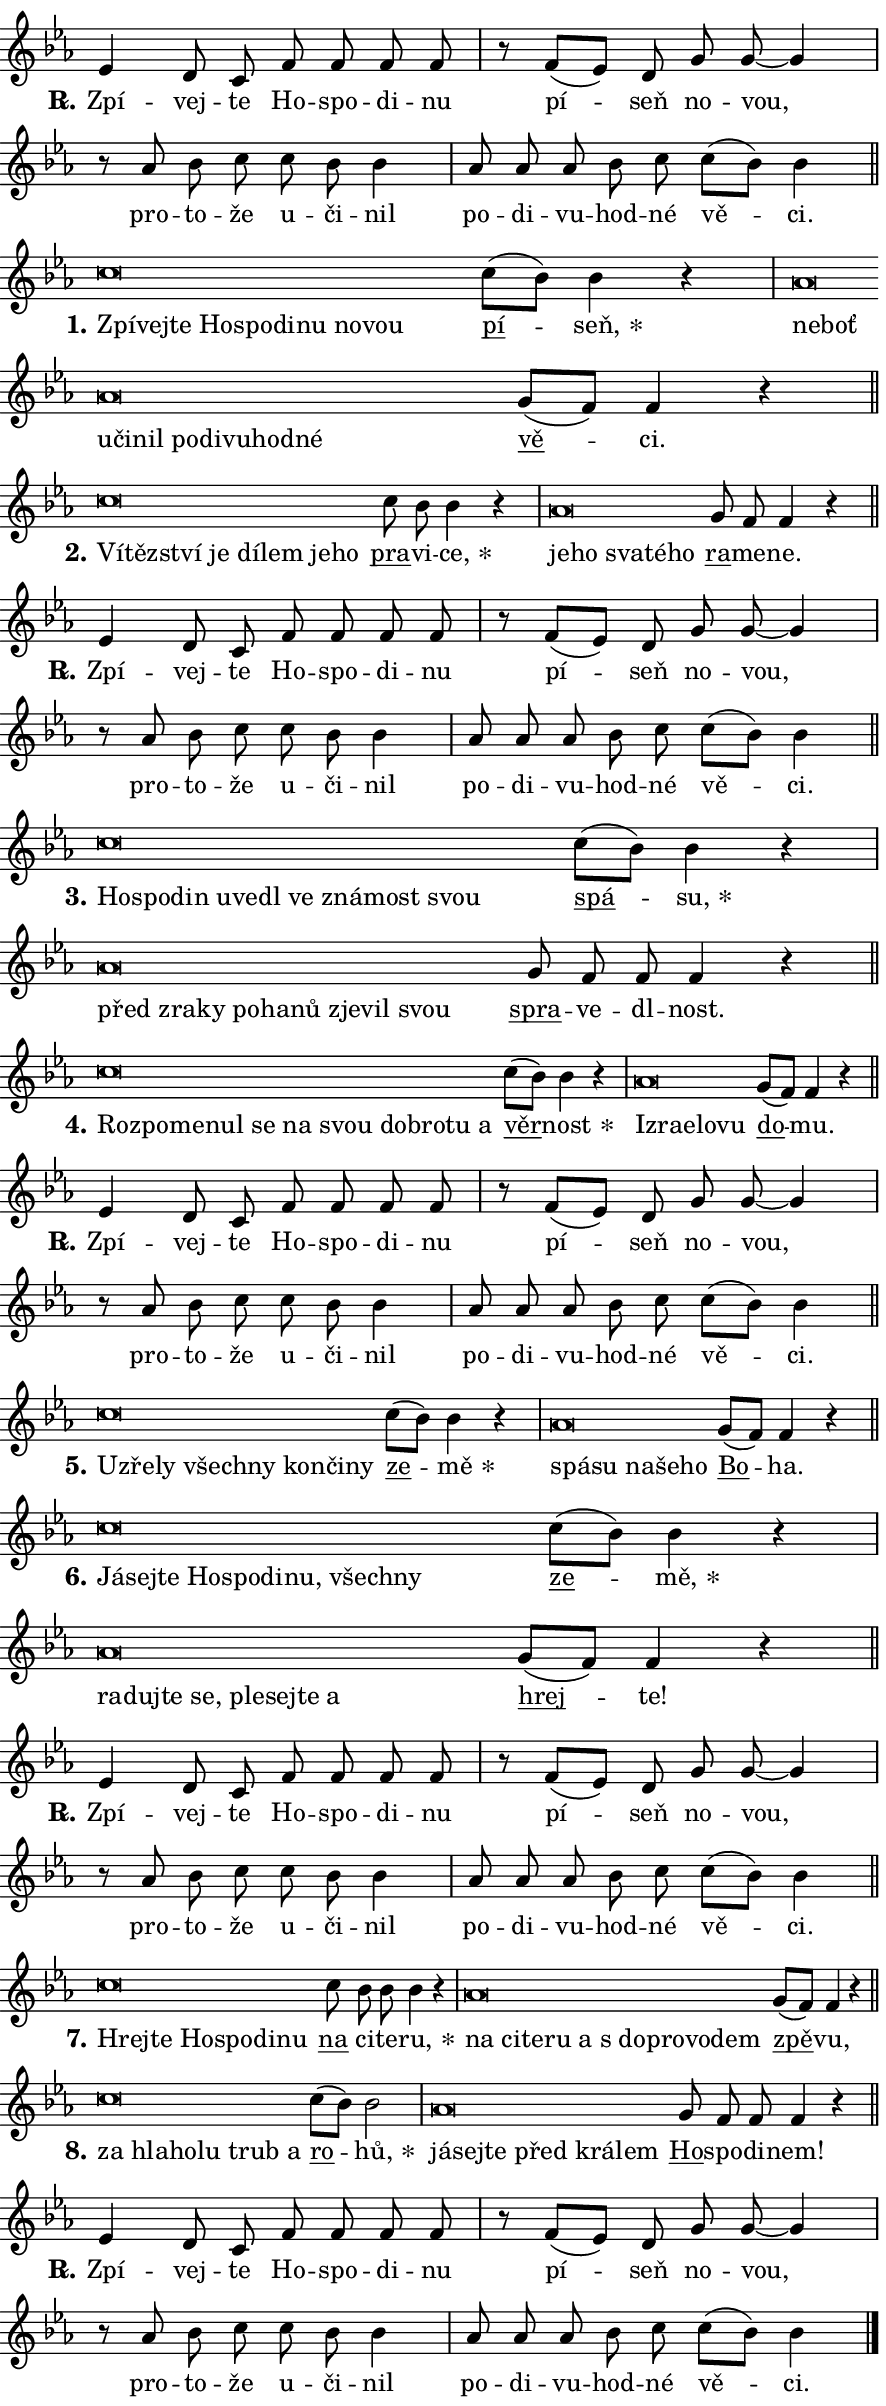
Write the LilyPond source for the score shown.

\version "2.24.0"
\header { tagline = "" }
\paper {
  indent = 0\cm
  top-margin = 0\cm
  right-margin = 0.13\cm % to fit lyric hyphens
  bottom-margin = 0\cm
  left-margin = 0\cm
  paper-width = 15\cm
  page-breaking = #ly:one-page-breaking
  system-system-spacing.basic-distance = #11
  score-system-spacing.basic-distance = #11
  ragged-last = ##f
}


%% Author: Thomas Morley
%% https://lists.gnu.org/archive/html/lilypond-user/2020-05/msg00002.html
#(define (line-position grob)
"Returns position of @var[grob} in current system:
   @code{'start}, if at first time-step
   @code{'end}, if at last time-step
   @code{'middle} otherwise
"
  (let* ((col (ly:item-get-column grob))
         (ln (ly:grob-object col 'left-neighbor))
         (rn (ly:grob-object col 'right-neighbor))
         (col-to-check-left (if (ly:grob? ln) ln col))
         (col-to-check-right (if (ly:grob? rn) rn col))
         (break-dir-left
           (and
             (ly:grob-property col-to-check-left 'non-musical #f)
             (ly:item-break-dir col-to-check-left)))
         (break-dir-right
           (and
             (ly:grob-property col-to-check-right 'non-musical #f)
             (ly:item-break-dir col-to-check-right))))
        (cond ((eqv? 1 break-dir-left) 'start)
              ((eqv? -1 break-dir-right) 'end)
              (else 'middle))))

#(define (tranparent-at-line-position vctor)
  (lambda (grob)
  "Relying on @code{line-position} select the relevant enry from @var{vctor}.
Used to determine transparency,"
    (case (line-position grob)
      ((end) (not (vector-ref vctor 0)))
      ((middle) (not (vector-ref vctor 1)))
      ((start) (not (vector-ref vctor 2))))))

noteHeadBreakVisibility =
#(define-music-function (break-visibility)(vector?)
"Makes @code{NoteHead}s transparent relying on @var{break-visibility}"
#{
  \override NoteHead.transparent =
    #(tranparent-at-line-position break-visibility)
#})

#(define delete-ledgers-for-transparent-note-heads
  (lambda (grob)
    "Reads whether a @code{NoteHead} is transparent.
If so this @code{NoteHead} is removed from @code{'note-heads} from
@var{grob}, which is supposed to be @code{LedgerLineSpanner}.
As a result ledgers are not printed for this @code{NoteHead}"
    (let* ((nhds-array (ly:grob-object grob 'note-heads))
           (nhds-list
             (if (ly:grob-array? nhds-array)
                 (ly:grob-array->list nhds-array)
                 '()))
           ;; Relies on the transparent-property being done before
           ;; Staff.LedgerLineSpanner.after-line-breaking is executed.
           ;; This is fragile ...
           (to-keep
             (remove
               (lambda (nhd)
                 (ly:grob-property nhd 'transparent #f))
               nhds-list)))
      ;; TODO find a better method to iterate over grob-arrays, similiar
      ;; to filter/remove etc for lists
      ;; For now rebuilt from scratch
      (set! (ly:grob-object grob 'note-heads)  '())
      (for-each
        (lambda (nhd)
          (ly:pointer-group-interface::add-grob grob 'note-heads nhd))
        to-keep))))

squashNotes = {
  \override NoteHead.X-extent = #'(-0.2 . 0.2)
  \override NoteHead.Y-extent = #'(-0.75 . 0)
  \override NoteHead.stencil =
    #(lambda (grob)
       (let ((pos (ly:grob-property grob 'staff-position)))
         (begin
           (if (< pos -7) (display "ERROR: Lower brevis then expected\n") (display ""))
           (if (<= pos -6) ly:text-interface::print ly:note-head::print))))
}
unSquashNotes = {
  \revert NoteHead.X-extent
  \revert NoteHead.Y-extent
  \revert NoteHead.stencil
}

hideNotes = \noteHeadBreakVisibility #begin-of-line-visible
unHideNotes = \noteHeadBreakVisibility #all-visible

% work-around for resetting accidentals
% https://lilypond.org/doc/v2.23/Documentation/notation/displaying-rhythms#unmetered-music
cadenzaMeasure = {
  \cadenzaOff
  \partial 1024 s1024
  \cadenzaOn
}

#(define-markup-command (accent layout props text) (markup?)
  "Underline accented syllable"
  (interpret-markup layout props
    #{\markup \override #'(offset . 4.3) \underline { #text }#}))

responsum = \markup \concat {
  "R" \hspace #-1.05 \path #0.1 #'((moveto 0 0.07) (lineto 0.9 0.8)) \hspace #0.05 "."
}

spaceSize = #0.6828661417322834 % exact space size for TeX Gyre Schola

\layout {
  \context {
    \Staff
    \remove "Time_signature_engraver"
    \override LedgerLineSpanner.after-line-breaking = #delete-ledgers-for-transparent-note-heads
  }
  \context {
    \Lyrics {
      \override LyricSpace.minimum-distance = \spaceSize
      \override LyricText.font-name = #"TeX Gyre Schola"
      \override LyricText.font-size = 1
      \override StanzaNumber.font-name = #"TeX Gyre Schola Bold"
      \override StanzaNumber.font-size = 1
    }
  }
  \context {
    \Score 
    \override NoteHead.text =
      #(lambda (grob) 
        (let ((pos (ly:grob-property grob 'staff-position)))
          #{\markup {
            \combine
              \halign #-0.55 \raise #(if (= pos -6) 0 0.5) \override #'(thickness . 2) \draw-line #'(3.2 . 0)
              \musicglyph "noteheads.sM1"
          }#}))
  }
}

% magnetic-lyrics.ily
%
%   written by
%     Jean Abou Samra <jean@abou-samra.fr>
%     Werner Lemberg <wl@gnu.org>
%
%   adapted by
%     Jiri Hon <jiri.hon@gmail.com>
%
% Version 2022-Apr-15

% https://www.mail-archive.com/lilypond-user@gnu.org/msg149350.html

#(define (Left_hyphen_pointer_engraver context)
   "Collect syllable-hyphen-syllable occurrences in lyrics and store
them in properties.  This engraver only looks to the left.  For
example, if the lyrics input is @code{foo -- bar}, it does the
following.

@itemize @bullet
@item
Set the @code{text} property of the @code{LyricHyphen} grob between
@q{foo} and @q{bar} to @code{foo}.

@item
Set the @code{left-hyphen} property of the @code{LyricText} grob with
text @q{foo} to the @code{LyricHyphen} grob between @q{foo} and
@q{bar}.
@end itemize

Use this auxiliary engraver in combination with the
@code{lyric-@/text::@/apply-@/magnetic-@/offset!} hook."
   (let ((hyphen #f)
         (text #f))
     (make-engraver
      (acknowledgers
       ((lyric-syllable-interface engraver grob source-engraver)
        (set! text grob)))
      (end-acknowledgers
       ((lyric-hyphen-interface engraver grob source-engraver)
        ;(when (not (grob::has-interface grob 'lyric-space-interface))
          (set! hyphen grob)));)
      ((stop-translation-timestep engraver)
       (when (and text hyphen)
         (ly:grob-set-object! text 'left-hyphen hyphen))
       (set! text #f)
       (set! hyphen #f)))))

#(define (lyric-text::apply-magnetic-offset! grob)
   "If the space between two syllables is less than the value in
property @code{LyricText@/.details@/.squash-threshold}, move the right
syllable to the left so that it gets concatenated with the left
syllable.

Use this function as a hook for
@code{LyricText@/.after-@/line-@/breaking} if the
@code{Left_@/hyphen_@/pointer_@/engraver} is active."
   (let ((hyphen (ly:grob-object grob 'left-hyphen #f)))
     (when hyphen
       (let ((left-text (ly:spanner-bound hyphen LEFT)))
         (when (grob::has-interface left-text 'lyric-syllable-interface)
           (let* ((common (ly:grob-common-refpoint grob left-text X))
                  (this-x-ext (ly:grob-extent grob common X))
                  (left-x-ext
                   (begin
                     ;; Trigger magnetism for left-text.
                     (ly:grob-property left-text 'after-line-breaking)
                     (ly:grob-extent left-text common X)))
                  ;; `delta` is the gap width between two syllables.
                  (delta (- (interval-start this-x-ext)
                            (interval-end left-x-ext)))
                  (details (ly:grob-property grob 'details))
                  (threshold (assoc-get 'squash-threshold details 0.2)))
             (when (< delta threshold)
               (let* (;; We have to manipulate the input text so that
                      ;; ligatures crossing syllable boundaries are not
                      ;; disabled.  For languages based on the Latin
                      ;; script this is essentially a beautification.
                      ;; However, for non-Western scripts it can be a
                      ;; necessity.
                      (lt (ly:grob-property left-text 'text))
                      (rt (ly:grob-property grob 'text))
                      (is-space (grob::has-interface hyphen 'lyric-space-interface))
                      (space (if is-space " " ""))
                      (extra-delta (if is-space spaceSize 0))
                      ;; Append new syllable.
                      (ltrt-space (if (and (string? lt) (string? rt))
                                (string-append lt space rt)
                                (make-concat-markup (list lt space rt))))
                      ;; Right-align `ltrt` to the right side.
                      (ltrt-space-markup (grob-interpret-markup
                               grob
                               (make-translate-markup
                                (cons (interval-length this-x-ext) 0)
                                (make-right-align-markup ltrt-space)))))
                 (begin
                   ;; Don't print `left-text`.
                   (ly:grob-set-property! left-text 'stencil #f)
                   ;; Set text and stencil (which holds all collected
                   ;; syllables so far) and shift it to the left.
                   (ly:grob-set-property! grob 'text ltrt-space)
                   (ly:grob-set-property! grob 'stencil ltrt-space-markup)
                   (ly:grob-translate-axis! grob (- (- delta extra-delta)) X))))))))))


#(define (lyric-hyphen::displace-bounds-first grob)
   ;; Make very sure this callback isn't triggered too early.
   (let ((left (ly:spanner-bound grob LEFT))
         (right (ly:spanner-bound grob RIGHT)))
     (ly:grob-property left 'after-line-breaking)
     (ly:grob-property right 'after-line-breaking)
     (ly:lyric-hyphen::print grob)))

squashThreshold = #0.4

\layout {
  \context {
    \Lyrics
    \consists #Left_hyphen_pointer_engraver
    \override LyricText.after-line-breaking =
      #lyric-text::apply-magnetic-offset!
    \override LyricHyphen.stencil = #lyric-hyphen::displace-bounds-first
    \override LyricText.details.squash-threshold = \squashThreshold
    \override LyricHyphen.minimum-distance = 0
    \override LyricHyphen.minimum-length = \squashThreshold
  }
}

squashText = \override LyricText.details.squash-threshold = 9999
unSquashText = \override LyricText.details.squash-threshold = \squashThreshold

leftText = \override LyricText.self-alignment-X = #LEFT
unLeftText = \revert LyricText.self-alignment-X

starOffset = #(lambda (grob) 
                (let ((x_offset (ly:self-alignment-interface::aligned-on-x-parent grob)))
                  (if (= x_offset 0) 0 (+ x_offset 1.2))))

star = #(define-music-function (syllable)(string?)
"Append star separator at the end of a syllable"
#{
  \once \override LyricText.X-offset = #starOffset
  \lyricmode { \markup {
    #syllable
    \override #'((font-name . "TeX Gyre Schola Bold")) \hspace #0.2 \lower #0.65 \larger "*"
  } }
#})

starAccent = #(define-music-function (syllable)(string?)
"Append star separator at the end of a syllable and make accent"
#{
  \once \override LyricText.X-offset = #starOffset
  \lyricmode { \markup {
    \accent #syllable
    \override #'((font-name . "TeX Gyre Schola Bold")) \hspace #0.2 \lower #0.65 \larger "*"
  } }
#})

breath = #(define-music-function (syllable)(string?)
"Append breathing indicator at the end of a syllable"
#{
  \lyricmode { \markup { #syllable "+" } }
#})

optionalBreath = #(define-music-function (syllable)(string?)
"Append optional breathing indicator at the end of a syllable"
#{
  \lyricmode { \markup { #syllable "(+)" } }
#})


\score {
    <<
        \new Voice = "melody" { \cadenzaOn \key es \major \relative { es'4 d8 c f f f f \cadenzaMeasure \bar "|" r f[( es)] d \bar "" g g~ g4 \cadenzaMeasure \bar "|" r8 as bes c \bar "" c bes bes4 \cadenzaMeasure \bar "|" as8 as as bes c c[( bes)] bes4 \cadenzaMeasure \bar "||" \break } }
        \new Lyrics \lyricsto "melody" { \lyricmode { \set stanza = \responsum
Zpí -- vej -- te Ho -- spo -- di -- nu pí -- seň no -- vou, pro -- to -- že u -- či -- nil po -- di -- vu -- hod -- né vě -- ci. } }
    >>
    \layout {}
}

\score {
    <<
        \new Voice = "melody" { \cadenzaOn \key es \major \relative { \squashNotes c''\breve*1/16 \hideNotes \breve*1/16 \bar "" \breve*1/16 \bar "" \breve*1/16 \bar "" \breve*1/16 \bar "" \breve*1/16 \bar "" \breve*1/16 \bar "" \breve*1/16 \breve*1/16 \bar "" \unHideNotes \unSquashNotes \bar "" c8[( bes)] bes4 r \cadenzaMeasure \bar "|" \squashNotes as\breve*1/16 \hideNotes \breve*1/16 \bar "" \breve*1/16 \bar "" \breve*1/16 \bar "" \breve*1/16 \bar "" \breve*1/16 \bar "" \breve*1/16 \bar "" \breve*1/16 \bar "" \breve*1/16 \breve*1/16 \bar "" \unHideNotes \unSquashNotes \bar "" g8[( f)] f4 r \cadenzaMeasure \bar "||" \break } }
        \new Lyrics \lyricsto "melody" { \lyricmode { \set stanza = "1."
\leftText Zpí -- \squashText vej -- te Ho -- spo -- di -- nu no -- vou \unLeftText \unSquashText \markup \accent pí -- \star seň, \leftText ne -- \squashText boť u -- či -- nil po -- di -- vu -- hod -- né \unLeftText \unSquashText \markup \accent vě -- ci. } }
    >>
    \layout {}
}

\score {
    <<
        \new Voice = "melody" { \cadenzaOn \key es \major \relative { \squashNotes c''\breve*1/16 \hideNotes \breve*1/16 \bar "" \breve*1/16 \bar "" \breve*1/16 \bar "" \breve*1/16 \bar "" \breve*1/16 \bar "" \breve*1/16 \breve*1/16 \bar "" \unHideNotes \unSquashNotes \bar "" c8 bes bes4 r \cadenzaMeasure \bar "|" \squashNotes as\breve*1/16 \hideNotes \breve*1/16 \bar "" \breve*1/16 \bar "" \breve*1/16 \breve*1/16 \bar "" \unHideNotes \unSquashNotes \bar "" g8 f f4 r \cadenzaMeasure \bar "||" \break } }
        \new Lyrics \lyricsto "melody" { \lyricmode { \set stanza = "2."
\leftText Ví -- \squashText těz -- ství je dí -- lem je -- ho \unLeftText \unSquashText \markup \accent pra -- vi -- \star ce, \leftText je -- \squashText ho sva -- té -- ho \unLeftText \unSquashText \markup \accent ra -- me -- ne. } }
    >>
    \layout {}
}

\score {
    <<
        \new Voice = "melody" { \cadenzaOn \key es \major \relative { es'4 d8 c f f f f \cadenzaMeasure \bar "|" r f[( es)] d \bar "" g g~ g4 \cadenzaMeasure \bar "|" r8 as bes c \bar "" c bes bes4 \cadenzaMeasure \bar "|" as8 as as bes c c[( bes)] bes4 \cadenzaMeasure \bar "||" \break } }
        \new Lyrics \lyricsto "melody" { \lyricmode { \set stanza = \responsum
Zpí -- vej -- te Ho -- spo -- di -- nu pí -- seň no -- vou, pro -- to -- že u -- či -- nil po -- di -- vu -- hod -- né vě -- ci. } }
    >>
    \layout {}
}

\score {
    <<
        \new Voice = "melody" { \cadenzaOn \key es \major \relative { \squashNotes c''\breve*1/16 \hideNotes \breve*1/16 \bar "" \breve*1/16 \bar "" \breve*1/16 \bar "" \breve*1/16 \bar "" \breve*1/16 \bar "" \breve*1/16 \bar "" \breve*1/16 \bar "" \breve*1/16 \breve*1/16 \bar "" \unHideNotes \unSquashNotes \bar "" c8[( bes)] bes4 r \cadenzaMeasure \bar "|" \squashNotes as\breve*1/16 \hideNotes \breve*1/16 \bar "" \breve*1/16 \bar "" \breve*1/16 \bar "" \breve*1/16 \bar "" \breve*1/16 \bar "" \breve*1/16 \bar "" \breve*1/16 \breve*1/16 \bar "" \unHideNotes \unSquashNotes \bar "" g8 f f f4 r \cadenzaMeasure \bar "||" \break } }
        \new Lyrics \lyricsto "melody" { \lyricmode { \set stanza = "3."
\leftText Ho -- \squashText spo -- din u -- ve -- dl ve zná -- most svou \unLeftText \unSquashText \markup \accent spá -- \star su, \leftText před \squashText zra -- ky po -- ha -- nů zje -- vil svou \unLeftText \unSquashText \markup \accent spra -- ve -- dl -- nost. } }
    >>
    \layout {}
}

\score {
    <<
        \new Voice = "melody" { \cadenzaOn \key es \major \relative { \squashNotes c''\breve*1/16 \hideNotes \breve*1/16 \bar "" \breve*1/16 \bar "" \breve*1/16 \bar "" \breve*1/16 \bar "" \breve*1/16 \bar "" \breve*1/16 \bar "" \breve*1/16 \bar "" \breve*1/16 \bar "" \breve*1/16 \breve*1/16 \bar "" \unHideNotes \unSquashNotes \bar "" c8[( bes)] bes4 r \cadenzaMeasure \bar "|" \squashNotes as\breve*1/16 \hideNotes \breve*1/16 \bar "" \breve*1/16 \bar "" \breve*1/16 \breve*1/16 \bar "" \unHideNotes \unSquashNotes \bar "" g8[( f)] f4 r \cadenzaMeasure \bar "||" \break } }
        \new Lyrics \lyricsto "melody" { \lyricmode { \set stanza = "4."
\leftText Roz -- \squashText po -- me -- nul se na svou dob -- ro -- tu a \unLeftText \unSquashText \markup \accent věr -- \star nost \leftText Iz -- \squashText ra -- e -- lo -- vu \unLeftText \unSquashText \markup \accent do -- mu. } }
    >>
    \layout {}
}

\score {
    <<
        \new Voice = "melody" { \cadenzaOn \key es \major \relative { es'4 d8 c f f f f \cadenzaMeasure \bar "|" r f[( es)] d \bar "" g g~ g4 \cadenzaMeasure \bar "|" r8 as bes c \bar "" c bes bes4 \cadenzaMeasure \bar "|" as8 as as bes c c[( bes)] bes4 \cadenzaMeasure \bar "||" \break } }
        \new Lyrics \lyricsto "melody" { \lyricmode { \set stanza = \responsum
Zpí -- vej -- te Ho -- spo -- di -- nu pí -- seň no -- vou, pro -- to -- že u -- či -- nil po -- di -- vu -- hod -- né vě -- ci. } }
    >>
    \layout {}
}

\score {
    <<
        \new Voice = "melody" { \cadenzaOn \key es \major \relative { \squashNotes c''\breve*1/16 \hideNotes \breve*1/16 \bar "" \breve*1/16 \bar "" \breve*1/16 \bar "" \breve*1/16 \bar "" \breve*1/16 \bar "" \breve*1/16 \breve*1/16 \bar "" \unHideNotes \unSquashNotes \bar "" c8[( bes)] bes4 r \cadenzaMeasure \bar "|" \squashNotes as\breve*1/16 \hideNotes \breve*1/16 \bar "" \breve*1/16 \bar "" \breve*1/16 \breve*1/16 \bar "" \unHideNotes \unSquashNotes \bar "" g8[( f)] f4 r \cadenzaMeasure \bar "||" \break } }
        \new Lyrics \lyricsto "melody" { \lyricmode { \set stanza = "5."
\leftText U -- \squashText zře -- ly všech -- ny kon -- či -- ny \unLeftText \unSquashText \markup \accent ze -- \star mě \leftText spá -- \squashText su na -- še -- ho \unLeftText \unSquashText \markup \accent Bo -- ha. } }
    >>
    \layout {}
}

\score {
    <<
        \new Voice = "melody" { \cadenzaOn \key es \major \relative { \squashNotes c''\breve*1/16 \hideNotes \breve*1/16 \bar "" \breve*1/16 \bar "" \breve*1/16 \bar "" \breve*1/16 \bar "" \breve*1/16 \bar "" \breve*1/16 \bar "" \breve*1/16 \breve*1/16 \bar "" \unHideNotes \unSquashNotes \bar "" c8[( bes)] bes4 r \cadenzaMeasure \bar "|" \squashNotes as\breve*1/16 \hideNotes \breve*1/16 \bar "" \breve*1/16 \bar "" \breve*1/16 \bar "" \breve*1/16 \bar "" \breve*1/16 \bar "" \breve*1/16 \breve*1/16 \bar "" \unHideNotes \unSquashNotes \bar "" g8[( f)] f4 r \cadenzaMeasure \bar "||" \break } }
        \new Lyrics \lyricsto "melody" { \lyricmode { \set stanza = "6."
\leftText Já -- \squashText sej -- te Ho -- spo -- di -- nu, všech -- ny \unLeftText \unSquashText \markup \accent ze -- \star mě, \leftText ra -- \squashText duj -- te se, ple -- sej -- te a \unLeftText \unSquashText \markup \accent hrej -- te! } }
    >>
    \layout {}
}

\score {
    <<
        \new Voice = "melody" { \cadenzaOn \key es \major \relative { es'4 d8 c f f f f \cadenzaMeasure \bar "|" r f[( es)] d \bar "" g g~ g4 \cadenzaMeasure \bar "|" r8 as bes c \bar "" c bes bes4 \cadenzaMeasure \bar "|" as8 as as bes c c[( bes)] bes4 \cadenzaMeasure \bar "||" \break } }
        \new Lyrics \lyricsto "melody" { \lyricmode { \set stanza = \responsum
Zpí -- vej -- te Ho -- spo -- di -- nu pí -- seň no -- vou, pro -- to -- že u -- či -- nil po -- di -- vu -- hod -- né vě -- ci. } }
    >>
    \layout {}
}

\score {
    <<
        \new Voice = "melody" { \cadenzaOn \key es \major \relative { \squashNotes c''\breve*1/16 \hideNotes \breve*1/16 \bar "" \breve*1/16 \bar "" \breve*1/16 \bar "" \breve*1/16 \breve*1/16 \bar "" \unHideNotes \unSquashNotes \bar "" c8 bes bes bes4 r \cadenzaMeasure \bar "|" \squashNotes as\breve*1/16 \hideNotes \breve*1/16 \bar "" \breve*1/16 \bar "" \breve*1/16 \bar "" \breve*1/16 \bar "" \breve*1/16 \bar "" \breve*1/16 \bar "" \breve*1/16 \breve*1/16 \bar "" \unHideNotes \unSquashNotes \bar "" g8[( f)] f4 r \cadenzaMeasure \bar "||" \break } }
        \new Lyrics \lyricsto "melody" { \lyricmode { \set stanza = "7."
\leftText Hrej -- \squashText te Ho -- spo -- di -- nu \unLeftText \unSquashText \markup \accent na ci -- te -- \star ru, \leftText na \squashText ci -- te -- ru a "s do" -- pro -- vo -- dem \unLeftText \unSquashText \markup \accent zpě -- vu, } }
    >>
    \layout {}
}

\score {
    <<
        \new Voice = "melody" { \cadenzaOn \key es \major \relative { \squashNotes c''\breve*1/16 \hideNotes \breve*1/16 \bar "" \breve*1/16 \bar "" \breve*1/16 \bar "" \breve*1/16 \breve*1/16 \bar "" \unHideNotes \unSquashNotes \bar "" c8[( bes)] bes2 \cadenzaMeasure \bar "|" \squashNotes as\breve*1/16 \hideNotes \breve*1/16 \bar "" \breve*1/16 \bar "" \breve*1/16 \bar "" \breve*1/16 \breve*1/16 \bar "" \unHideNotes \unSquashNotes \bar "" g8 f f f4 r \cadenzaMeasure \bar "||" \break } }
        \new Lyrics \lyricsto "melody" { \lyricmode { \set stanza = "8."
\leftText za \squashText hla -- ho -- lu trub a \unLeftText \unSquashText \markup \accent ro -- \star hů, \leftText já -- \squashText sej -- te před krá -- lem \unLeftText \unSquashText \markup \accent Ho -- spo -- di -- nem! } }
    >>
    \layout {}
}

\score {
    <<
        \new Voice = "melody" { \cadenzaOn \key es \major \relative { es'4 d8 c f f f f \cadenzaMeasure \bar "|" r f[( es)] d \bar "" g g~ g4 \cadenzaMeasure \bar "|" r8 as bes c \bar "" c bes bes4 \cadenzaMeasure \bar "|" as8 as as bes c c[( bes)] bes4 \cadenzaMeasure \bar "||" \break } \bar "|." }
        \new Lyrics \lyricsto "melody" { \lyricmode { \set stanza = \responsum
Zpí -- vej -- te Ho -- spo -- di -- nu pí -- seň no -- vou, pro -- to -- že u -- či -- nil po -- di -- vu -- hod -- né vě -- ci. } }
    >>
    \layout {}
}
